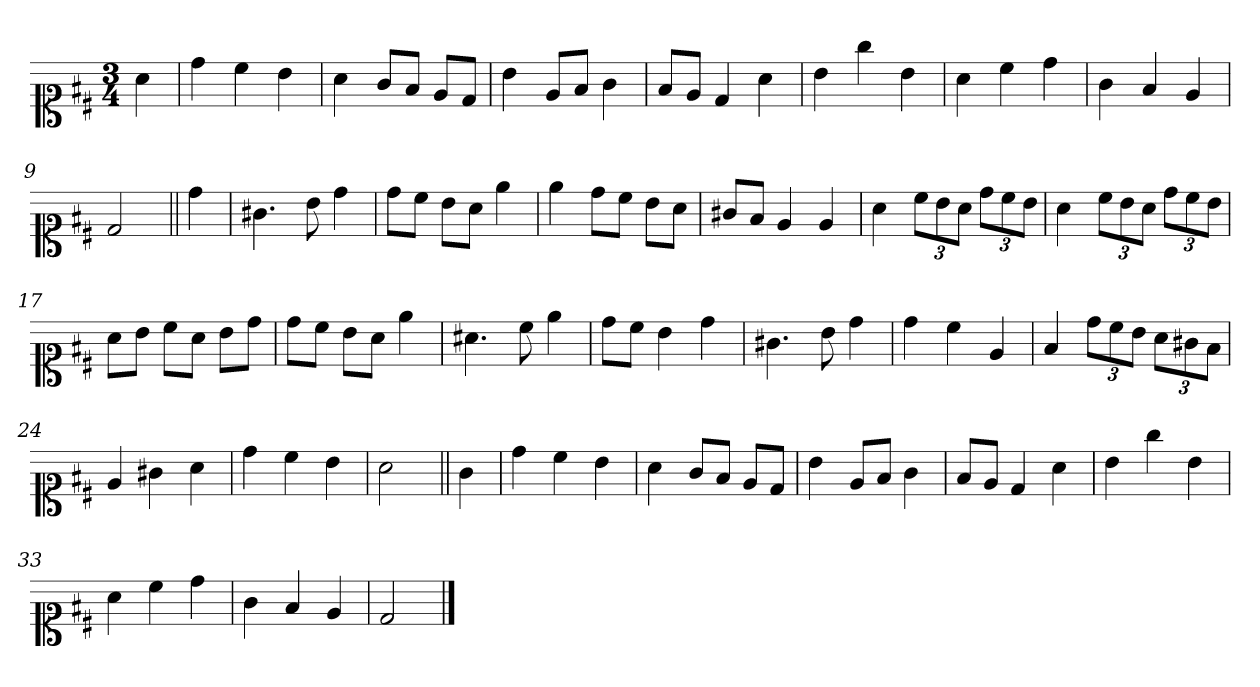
**kern
*part1
*staff1
*clefC1
*k[f#c#]
*D:
*M3/4
=1
4a\
=2
4dd\
4cc#\
4b\
=3
4a\
8g/L
8f#/J
8e/L
8d/J
=4
4b\
8e/L
8f#/J
4g\
=5
8f#/L
8e/J
4d/
4a\
=6
4b\
4gg\
4b\
=7
4a\
4cc#\
4dd\
=8
4g\
4f#/
4e/
!!LO:LB:g=z
=9
2d/
=10||
4dd\
=11
4.g#X\
8b\
4dd\
=12
8dd\L
8cc#\J
8b\L
8a\J
4ee\
=13
4ee\
8dd\L
8cc#\J
8b\L
8a\J
=14
8g#X/L
8f#/J
4e/
4e/
=15
4a\
*Xbrackettup
12cc#\L
12b\
12a\J
12dd\L
12cc#\
12b\J
!!LO:LB:g=z
=16
4a\
12cc#\L
12b\
12a\J
12dd\L
12cc#\
12b\J
=17
8a\L
8b\J
8cc#\L
8a\J
8b\L
8dd\J
=18
8dd\L
8cc#\J
8b\L
8a\J
4ee\
=19
4.a#X\
8cc#\
4ee\
=20
8dd\L
8cc#\J
4b\
4dd\
=21
4.g#X\
8b\
4dd\
=22
4dd\
4cc#\
4e/
!!LO:LB:g=z
=23
4f#/
12dd\L
12cc#\
12b\J
12a\L
12g#X\
12f#\J
=24
4e/
4g#X\
4a\
=25
4dd\
4cc#\
4b\
=26
2a\
=27||
4g\
=28
4dd\
4cc#\
4b\
=29
4a\
8g/L
8f#/J
8e/L
8d/J
!!LO:LB:g=z
=30
4b\
8e/L
8f#/J
4g\
=31
8f#/L
8e/J
4d/
4a\
=32
4b\
4gg\
4b\
=33
4a\
4cc#\
4dd\
=34
4g\
4f#/
4e/
=35
2d/
==
*-
